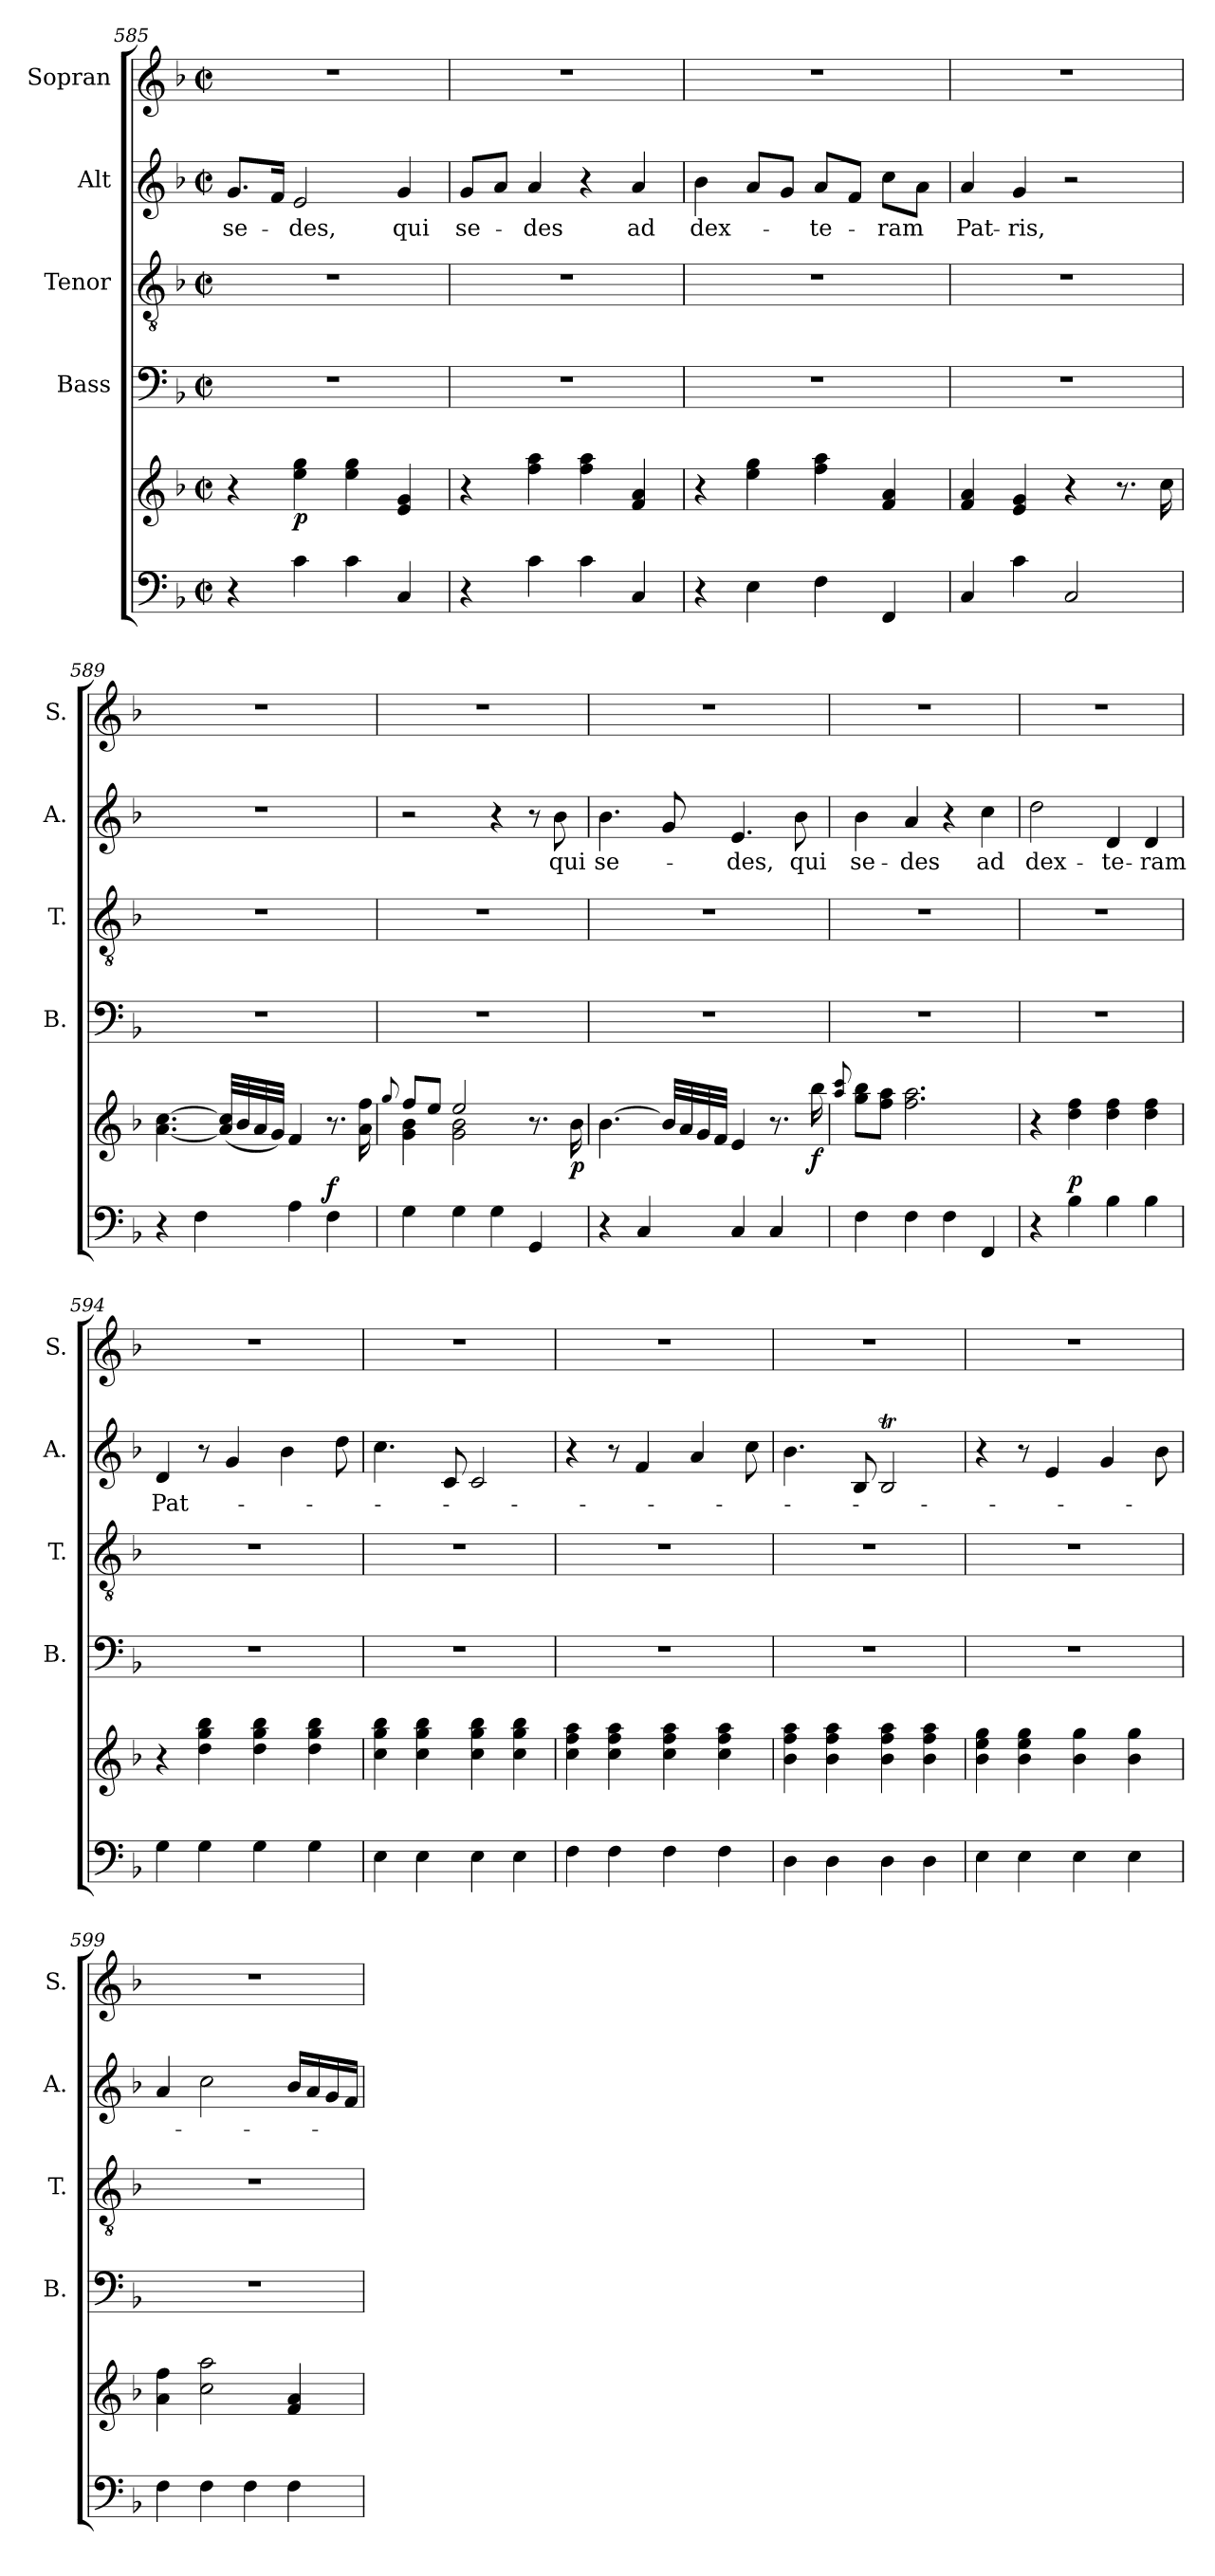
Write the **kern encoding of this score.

**kern	**kern	**dynam	**kern	**kern	**kern	**text	**kern
*part5	*part5	*part5	*part4	*part3	*part2	*part2	*part1
*staff6	*staff5	*staff5/6	*staff4	*staff3	*staff2	*staff2	*staff1
*	*	*	*I"Bass	*I"Tenor	*I"Alt	*	*I"Sopran
*	*	*	*I'B.	*I'T.	*I'A.	*	*I'S.
*clefF4	*clefG2	*	*clefF4	*clefGv2	*clefG2	*	*clefG2
*k[b-]	*k[b-]	*	*k[b-]	*k[b-]	*k[b-]	*	*k[b-]
*F:	*F:	*	*F:	*F:	*F:	*	*F:
*M2/2	*M2/2	*	*M2/2	*M2/2	*M2/2	*	*M2/2
*met(c|)	*met(c|)	*	*met(c|)	*met(c|)	*met(c|)	*	*met(c|)
=585	=585	=585	=585	=585	=585	=585	=585
!	!	!	!	!	!	!LO:LY:b	!
4r	4r	.	1r	1r	8.g/L	se-	1r
.	.	.	.	.	16f/Jk	.	.
!	!	!LO:DY:b	!	!	!	!LO:LY:b	!
4c\	4ee\ 4gg\	p	.	.	2e/	-des,	.
4c\	4ee\ 4gg\	.	.	.	.	.	.
!	!	!	!	!	!	!LO:LY:b	!
4C/	4e/ 4g/	.	.	.	4g/	qui	.
!!LO:PB:g=z
=586	=586	=586	=586	=586	=586	=586	=586
!	!	!	!	!	!	!LO:LY:b	!
4r	4r	.	1r	1r	8g/L	se-	1r
.	.	.	.	.	8a/J	.	.
!	!	!	!	!	!	!LO:LY:b	!
4c\	4ff\ 4aa\	.	.	.	4a/	-des	.
4c\	4ff\ 4aa\	.	.	.	4r	.	.
!	!	!	!	!	!	!LO:LY:b	!
4C/	4f/ 4a/	.	.	.	4a/	ad	.
=587	=587	=587	=587	=587	=587	=587	=587
!	!	!	!	!	!	!LO:LY:b	!
4r	4r	.	1r	1r	4b-\	dex-	1r
4E\	4ee\ 4gg\	.	.	.	8a/L	.	.
.	.	.	.	.	8g/J	.	.
!	!	!	!	!	!	!LO:LY:b	!
4F\	4ff\ 4aa\	.	.	.	8a/L	-te-	.
.	.	.	.	.	8f/J	.	.
!	!	!	!	!	!	!LO:LY:b	!
4FF/	4f/ 4a/	.	.	.	8cc\L	-ram	.
.	.	.	.	.	8a\J	.	.
=588	=588	=588	=588	=588	=588	=588	=588
!	!	!	!	!	!	!LO:LY:b	!
4C/	4f/ 4a/	.	1r	1r	4a/	Pat-	1r
!	!	!	!	!	!	!LO:LY:b	!
4c\	4e/ 4g/	.	.	.	4g/	-ris,	.
2C/	4r	.	.	.	2r	.	.
.	8.r	.	.	.	.	.	.
.	16cc\	.	.	.	.	.	.
=589	=589	=589	=589	=589	=589	=589	=589
4r	[4.a\ [4.cc\	.	1r	1r	1r	.	1r
4F\	.	.	.	.	.	.	.
.	(<32a/] 32cc/]LLL	.	.	.	.	.	.
.	32b-/	.	.	.	.	.	.
.	32a/	.	.	.	.	.	.
.	32g/JJJ)	.	.	.	.	.	.
4A\	4f/	.	.	.	.	.	.
!	!	!LO:DY:a=2	!	!	!	!	!
4F\	8.r	f	.	.	.	.	.
.	16a\ 16ff\	.	.	.	.	.	.
=590	=590	=590	=590	=590	=590	=590	=590
.	8qqgg/	.	.	.	.	.	.
*	*^	*	*	*	*	*	*
4G\	8ff/L	4g\ 4b-\	.	1r	1r	2r	.	1r
.	8ee/J	.	.	.	.	.	.	.
4G\	2ee/	2g\ 2b-\	.	.	.	.	.	.
4G\	.	.	.	.	.	4r	.	.
4GG/	8.r	4ryy	.	.	.	8r	.	.
!	!	!	!	!	!	!	!LO:LY:b	!
.	.	.	.	.	.	8b-\	qui	.
!	!	!	!LO:DY:b	!	!	!	!	!
.	16b-\	.	p	.	.	.	.	.
*	*v	*v	*	*	*	*	*	*
!!LO:LB:g=z
=591	=591	=591	=591	=591	=591	=591	=591
!	!	!	!	!	!	!LO:LY:b	!
4r	[4.b-\	.	1r	1r	4.b-\	se-	1r
4C/	.	.	.	.	.	.	.
.	32b-/LLL]	.	.	.	8g/	.	.
.	32a/	.	.	.	.	.	.
.	32g/	.	.	.	.	.	.
.	32f/JJJ	.	.	.	.	.	.
!	!	!	!	!	!	!LO:LY:b	!
4C/	4e/	.	.	.	4.e/	-des,	.
4C/	8.r	.	.	.	.	.	.
!	!	!	!	!	!	!LO:LY:b	!
.	.	.	.	.	8b-\	qui	.
!	!	!LO:DY:b	!	!	!	!	!
.	16bb-\	f	.	.	.	.	.
=592	=592	=592	=592	=592	=592	=592	=592
.	8qqaa/ 8qqccc/	.	.	.	.	.	.
!	!	!	!	!	!	!LO:LY:b	!
4F\	8gg\ 8bb-\L	.	1r	1r	4b-\	se-	1r
.	8ff\ 8aa\J	.	.	.	.	.	.
!	!	!	!	!	!	!LO:LY:b	!
4F\	2.ff\ 2.aa\	.	.	.	4a/	-des	.
4F\	.	.	.	.	4r	.	.
!	!	!	!	!	!	!LO:LY:b	!
4FF/	.	.	.	.	4cc\	ad	.
=593	=593	=593	=593	=593	=593	=593	=593
!	!	!	!	!	!	!LO:LY:b	!
4r	4r	.	1r	1r	2dd\	dex-	1r
!	!	!LO:DY:a=2	!	!	!	!	!
4B-\	4dd\ 4ff\	p	.	.	.	.	.
!	!	!	!	!	!	!LO:LY:b	!
4B-\	4dd\ 4ff\	.	.	.	4d/	-te-	.
!	!	!	!	!	!	!LO:LY:b	!
4B-\	4dd\ 4ff\	.	.	.	4d/	-ram	.
=594	=594	=594	=594	=594	=594	=594	=594
!	!	!	!	!	!	!LO:LY:b	!
4G\	4r	.	1r	1r	4d/	Pat-	1r
4G\	4dd\ 4gg\ 4bb-\	.	.	.	8r	.	.
.	.	.	.	.	4g/	.	.
4G\	4dd\ 4gg\ 4bb-\	.	.	.	.	.	.
.	.	.	.	.	4b-\	.	.
4G\	4dd\ 4gg\ 4bb-\	.	.	.	.	.	.
.	.	.	.	.	8dd\	.	.
=595	=595	=595	=595	=595	=595	=595	=595
4E\	4cc\ 4gg\ 4bb-\	.	1r	1r	4.cc\	.	1r
4E\	4cc\ 4gg\ 4bb-\	.	.	.	.	.	.
.	.	.	.	.	8c/	.	.
4E\	4cc\ 4gg\ 4bb-\	.	.	.	2c/	.	.
4E\	4cc\ 4gg\ 4bb-\	.	.	.	.	.	.
!!LO:PB:g=z
=596	=596	=596	=596	=596	=596	=596	=596
4F\	4cc\ 4ff\ 4aa\	.	1r	1r	4r	.	1r
4F\	4cc\ 4ff\ 4aa\	.	.	.	8r	.	.
.	.	.	.	.	4f/	.	.
4F\	4cc\ 4ff\ 4aa\	.	.	.	.	.	.
.	.	.	.	.	4a/	.	.
4F\	4cc\ 4ff\ 4aa\	.	.	.	.	.	.
.	.	.	.	.	8cc\	.	.
=597	=597	=597	=597	=597	=597	=597	=597
4D\	4b-\ 4ff\ 4aa\	.	1r	1r	4.b-\	.	1r
4D\	4b-\ 4ff\ 4aa\	.	.	.	.	.	.
.	.	.	.	.	8B-/	.	.
4D\	4b-\ 4ff\ 4aa\	.	.	.	2B-T/	.	.
4D\	4b-\ 4ff\ 4aa\	.	.	.	.	.	.
=598	=598	=598	=598	=598	=598	=598	=598
4E\	4b-\ 4ee\ 4gg\	.	1r	1r	4r	.	1r
4E\	4b-\ 4ee\ 4gg\	.	.	.	8r	.	.
.	.	.	.	.	4e/	.	.
4E\	4b-\ 4gg\	.	.	.	.	.	.
.	.	.	.	.	4g/	.	.
4E\	4b-\ 4gg\	.	.	.	.	.	.
.	.	.	.	.	8b-\	.	.
=599	=599	=599	=599	=599	=599	=599	=599
4F\	4a\ 4ff\	.	1r	1r	4a/	.	1r
4F\	2cc\ 2aa\	.	.	.	2cc\	.	.
4F\	.	.	.	.	.	.	.
4F\	4f/ 4a/	.	.	.	16b-/LL	.	.
.	.	.	.	.	16a/	.	.
.	.	.	.	.	16g/	.	.
.	.	.	.	.	16f/JJ	.	.
=	=	=	=	=	=	=	=
*-	*-	*-	*-	*-	*-	*-	*-
